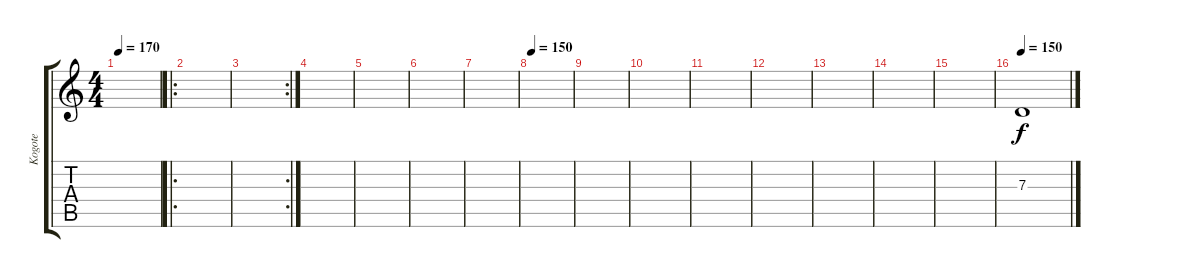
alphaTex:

\track ("Kogote" "Kogote") {instrument pad1newage}
\staff {score tabs}
\tuning (E4 B3 G3 D3 A2 E2) {hide}
\ts (4 4)
\tempo 170
\clef g2
\ks c
|
\ro
|
\rc 2
|
|
|
|
|
\tempo 150
|
|
|
|
|
|
|
|
\tempo 150
7.3.1
